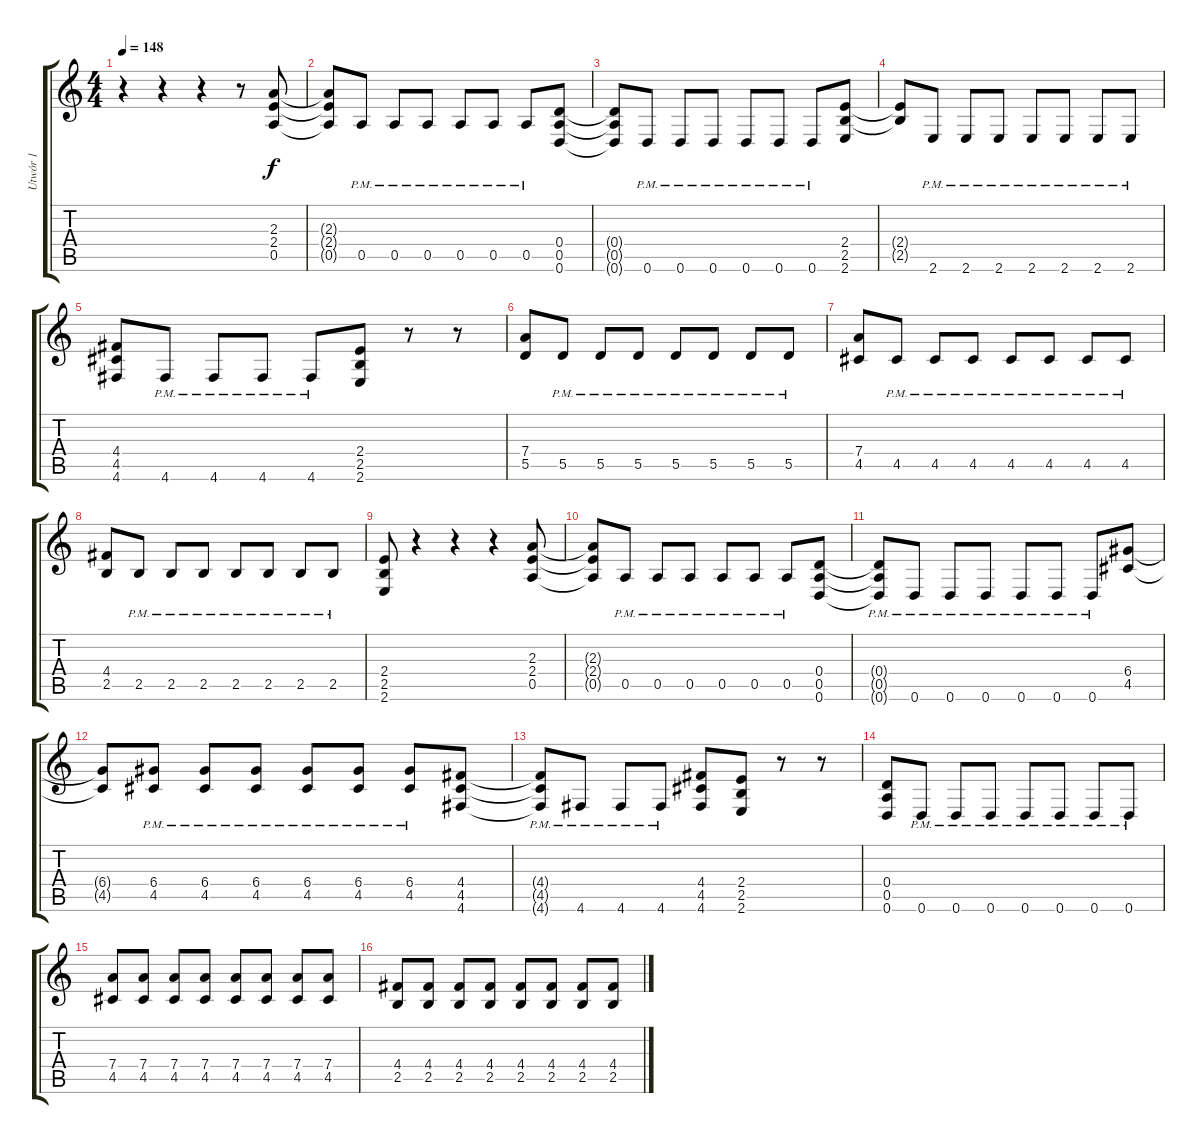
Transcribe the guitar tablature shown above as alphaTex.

\track ("Utwór 1" "Utwór 1") {instrument distortionguitar}
\staff {score tabs}
\tuning (E4 B3 G3 D3 A2 D2) {hide}
\ts (4 4)
\tempo 148
\clef g2
\ks c
r.4{dy f} r.4 r.4 r.8 (2.3 2.4 0.5).8 |
(2.3{t} 2.4{t} 0.5{t}).8 0.5{pm}.8 0.5{pm}.8 0.5{pm}.8 0.5{pm}.8 0.5{pm}.8 0.5{pm}.8 (0.4 0.5 0.6).8 |
(0.4{t} 0.5{t} 0.6{t}).8 0.6{pm}.8 0.6{pm}.8 0.6{pm}.8 0.6{pm}.8 0.6{pm}.8 0.6{pm}.8 (2.4 2.5 2.6).8 |
(2.4{t} 2.5{t}).8 2.6{pm}.8 2.6{pm}.8 2.6{pm}.8 2.6{pm}.8 2.6{pm}.8 2.6{pm}.8 2.6{pm}.8 |
(4.4 4.5 4.6).8 4.6{pm}.8 4.6{pm}.8 4.6{pm}.8 4.6{pm}.8 (2.4 2.5 2.6).8 r.8 r.8 |
(7.4 5.5).8 5.5{pm}.8 5.5{pm}.8 5.5{pm}.8 5.5{pm}.8 5.5{pm}.8 5.5{pm}.8 5.5{pm}.8 |
(7.4 4.5).8 4.5{pm}.8 4.5{pm}.8 4.5{pm}.8 4.5{pm}.8 4.5{pm}.8 4.5{pm}.8 4.5{pm}.8 |
(4.4 2.5).8 2.5{pm}.8 2.5{pm}.8 2.5{pm}.8 2.5{pm}.8 2.5{pm}.8 2.5{pm}.8 2.5{pm}.8 |
(2.4 2.5 2.6).8 r.4 r.4 r.4 (2.3 2.4 0.5).8 |
(2.3{t} 2.4{t} 0.5{t}).8 0.5{pm}.8 0.5{pm}.8 0.5{pm}.8 0.5{pm}.8 0.5{pm}.8 0.5{pm}.8 (0.4 0.5 0.6).8 |
(0.4{t} 0.5{t} 0.6{pm t}).8 0.6{pm}.8 0.6{pm}.8 0.6{pm}.8 0.6{pm}.8 0.6{pm}.8 0.6{pm}.8 (6.4 4.5).8 |
(6.4{t} 4.5{t}).8 (6.4{pm} 4.5{pm}).8 (6.4{pm} 4.5{pm}).8 (6.4{pm} 4.5{pm}).8 (6.4{pm} 4.5{pm}).8 (6.4{pm} 4.5{pm}).8 (6.4{pm} 4.5{pm}).8 (4.4 4.5 4.6).8 |
(4.4{t} 4.5{t} 4.6{pm t}).8 4.6{pm}.8 4.6{pm}.8 4.6{pm}.8 (4.4 4.5 4.6).8 (2.4 2.5 2.6).8 r.8 r.8 |
(0.4 0.5 0.6).8 0.6{pm}.8 0.6{pm}.8 0.6{pm}.8 0.6{pm}.8 0.6{pm}.8 0.6{pm}.8 0.6{pm}.8 |
(7.4 4.5).8 (7.4 4.5).8 (7.4 4.5).8 (7.4 4.5).8 (7.4 4.5).8 (7.4 4.5).8 (7.4 4.5).8 (7.4 4.5).8 |
(4.4 2.5).8 (4.4 2.5).8 (4.4 2.5).8 (4.4 2.5).8 (4.4 2.5).8 (4.4 2.5).8 (4.4 2.5).8 (4.4 2.5).8
